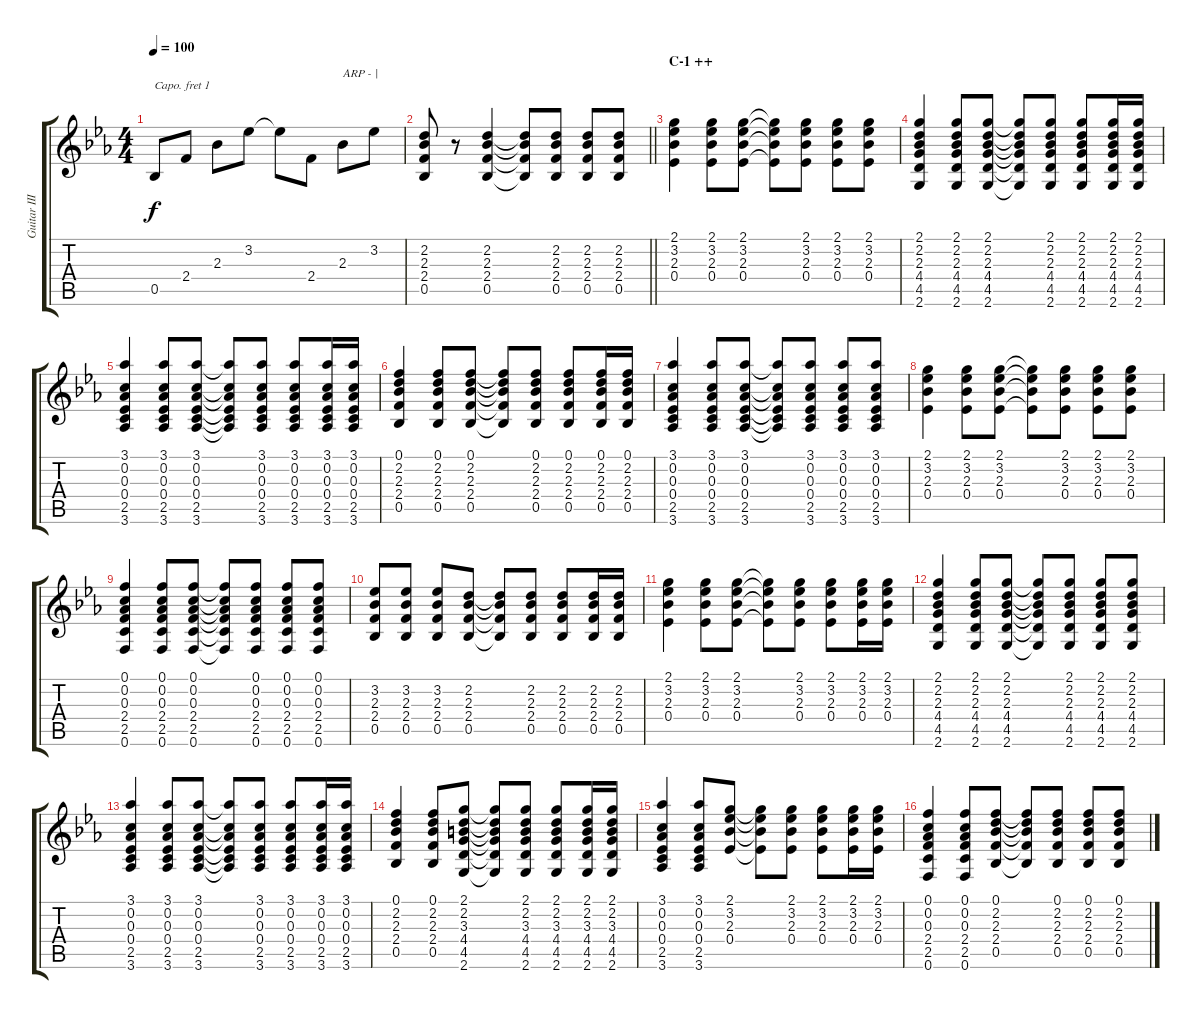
\track ("Guitar III (Hirasawa Yui)" "Guitar III") {instrument acousticguitarsteel}
\staff {score tabs}
\capo 1
\tuning (E4 B3 G3 D3 A2 E2) {hide}
\ts (4 4)
\tempo 100
\clef g2
\ks eb
0.5.8{dy f} 2.4.8 2.3.8 3.2.8 3.2{t}.8 2.4.8 2.3.8{txt "ARP - |"} 3.2.8 |
\barLineRight lightlight
(2.2 2.3 2.4 0.5).8 r.8 (2.2 2.3 2.4 0.5).4 (2.2{t} 2.3{t} 2.4{t} 0.5{t}).8 (2.2 2.3 2.4 0.5).8 (2.2 2.3 2.4 0.5).8 (2.2 2.3 2.4 0.5).8 |
\section ("" "C-1 ++")
(2.1 3.2 2.3 0.4).4 (2.1 3.2 2.3 0.4).8 (2.1 3.2 2.3 0.4).8 (2.1{t} 3.2{t} 2.3{t} 0.4{t}).8 (2.1 3.2 2.3 0.4).8 (2.1 3.2 2.3 0.4).8 (2.1 3.2 2.3 0.4).8 |
(2.1 2.2 2.3 4.4 4.5 2.6).4 (2.1 2.2 2.3 4.4 4.5 2.6).8 (2.1 2.2 2.3 4.4 4.5 2.6).8 (2.1{t} 2.2{t} 2.3{t} 4.4{t} 4.5{t} 2.6{t}).8 (2.1 2.2 2.3 4.4 4.5 2.6).8 (2.1 2.2 2.3 4.4 4.5 2.6).8 (2.1 2.2 2.3 4.4 4.5 2.6).16 (2.1 2.2 2.3 4.4 4.5 2.6).16 |
(3.1 0.2 0.3 0.4 2.5 3.6).4 (3.1 0.2 0.3 0.4 2.5 3.6).8 (3.1 0.2 0.3 0.4 2.5 3.6).8 (3.1{t} 0.2{t} 0.3{t} 0.4{t} 2.5{t} 3.6{t}).8 (3.1 0.2 0.3 0.4 2.5 3.6).8 (3.1 0.2 0.3 0.4 2.5 3.6).8 (3.1 0.2 0.3 0.4 2.5 3.6).16 (3.1 0.2 0.3 0.4 2.5 3.6).16 |
(0.1 2.2 2.3 2.4 0.5).4 (0.1 2.2 2.3 2.4 0.5).8 (0.1 2.2 2.3 2.4 0.5).8 (0.1{t} 2.2{t} 2.3{t} 2.4{t} 0.5{t}).8 (0.1 2.2 2.3 2.4 0.5).8 (0.1 2.2 2.3 2.4 0.5).8 (0.1 2.2 2.3 2.4 0.5).16 (0.1 2.2 2.3 2.4 0.5).16 |
(3.1 0.2 0.3 0.4 2.5 3.6).4 (3.1 0.2 0.3 0.4 2.5 3.6).8 (3.1 0.2 0.3 0.4 2.5 3.6).8 (3.1{t} 0.2{t} 0.3{t} 0.4{t} 2.5{t} 3.6{t}).8 (3.1 0.2 0.3 0.4 2.5 3.6).8 (3.1 0.2 0.3 0.4 2.5 3.6).8 (3.1 0.2 0.3 0.4 2.5 3.6).8 |
(2.1 3.2 2.3 0.4).4 (2.1 3.2 2.3 0.4).8 (2.1 3.2 2.3 0.4).8 (2.1{t} 3.2{t} 2.3{t} 0.4{t}).8 (2.1 3.2 2.3 0.4).8 (2.1 3.2 2.3 0.4).8 (2.1 3.2 2.3 0.4).8 |
(0.1 0.2 0.3 2.4 2.5 0.6).4 (0.1 0.2 0.3 2.4 2.5 0.6).8 (0.1 0.2 0.3 2.4 2.5 0.6).8 (0.1{t} 0.2{t} 0.3{t} 2.4{t} 2.5{t} 0.6{t}).8 (0.1 0.2 0.3 2.4 2.5 0.6).8 (0.1 0.2 0.3 2.4 2.5 0.6).8 (0.1 0.2 0.3 2.4 2.5 0.6).8 |
(3.2 2.3 2.4 0.5).8 (3.2 2.3 2.4 0.5).8 (3.2 2.3 2.4 0.5).8 (2.2 2.3 2.4 0.5).8 (2.2{t} 2.3{t} 2.4{t} 0.5{t}).8 (2.2 2.3 2.4 0.5).8 (2.2 2.3 2.4 0.5).8 (2.2 2.3 2.4 0.5).16 (2.2 2.3 2.4 0.5).16 |
(2.1 3.2 2.3 0.4).4 (2.1 3.2 2.3 0.4).8 (2.1 3.2 2.3 0.4).8 (2.1{t} 3.2{t} 2.3{t} 0.4{t}).8 (2.1 3.2 2.3 0.4).8 (2.1 3.2 2.3 0.4).8 (2.1 3.2 2.3 0.4).16 (2.1 3.2 2.3 0.4).16 |
(2.1 2.2 2.3 4.4 4.5 2.6).4 (2.1 2.2 2.3 4.4 4.5 2.6).8 (2.1 2.2 2.3 4.4 4.5 2.6).8 (2.1{t} 2.2{t} 2.3{t} 4.4{t} 4.5{t} 2.6{t}).8 (2.1 2.2 2.3 4.4 4.5 2.6).8 (2.1 2.2 2.3 4.4 4.5 2.6).8 (2.1 2.2 2.3 4.4 4.5 2.6).8 |
(3.1 0.2 0.3 0.4 2.5 3.6).4 (3.1 0.2 0.3 0.4 2.5 3.6).8 (3.1 0.2 0.3 0.4 2.5 3.6).8 (3.1{t} 0.2{t} 0.3{t} 0.4{t} 2.5{t} 3.6{t}).8 (3.1 0.2 0.3 0.4 2.5 3.6).8 (3.1 0.2 0.3 0.4 2.5 3.6).8 (3.1 0.2 0.3 0.4 2.5 3.6).16 (3.1 0.2 0.3 0.4 2.5 3.6).16 |
(0.1 2.2 2.3 2.4 0.5).4 (0.1 2.2 2.3 2.4 0.5).8 (2.1 2.2 3.3 4.4 4.5 2.6).8 (2.1{t} 2.2{t} 3.3{t} 4.4{t} 4.5{t} 2.6{t}).8 (2.1 2.2 3.3 4.4 4.5 2.6).8 (2.1 2.2 3.3 4.4 4.5 2.6).8 (2.1 2.2 3.3 4.4 4.5 2.6).16 (2.1 2.2 3.3 4.4 4.5 2.6).16 |
(3.1 0.2 0.3 0.4 2.5 3.6).4 (3.1 0.2 0.3 0.4 2.5 3.6).8 (2.1 3.2 2.3 0.4).8 (2.1{t} 3.2{t} 2.3{t} 0.4{t}).8 (2.1 3.2 2.3 0.4).8 (2.1 3.2 2.3 0.4).8 (2.1 3.2 2.3 0.4).16 (2.1 3.2 2.3 0.4).16 |
(0.1 0.2 0.3 2.4 2.5 0.6).4 (0.1 0.2 0.3 2.4 2.5 0.6).8 (0.1 2.2 2.3 2.4 0.5).8 (0.1{t} 2.2{t} 2.3{t} 2.4{t} 0.5{t}).8 (0.1 2.2 2.3 2.4 0.5).8 (0.1 2.2 2.3 2.4 0.5).8 (0.1 2.2 2.3 2.4 0.5).8
